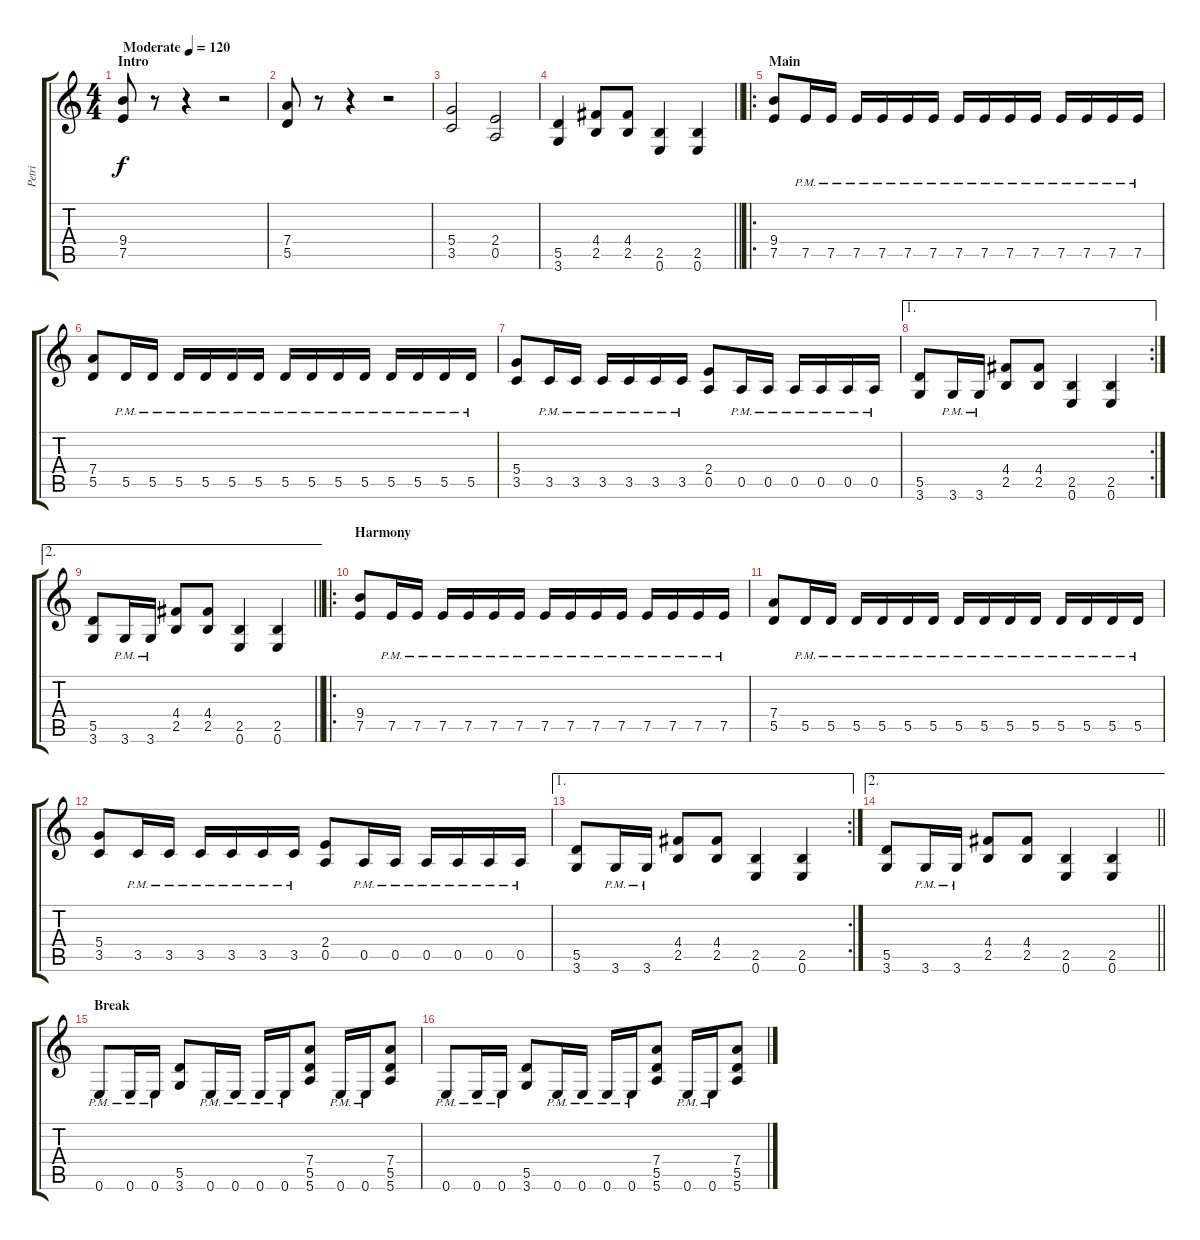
\track ("Petri" "Petri") {instrument distortionguitar}
\staff {score tabs}
\tuning (E4 B3 G3 D3 A2 E2) {hide}
\ts (4 4)
\section ("" "Intro")
\tempo (120 "Moderate")
\tempo 144
\tempo (120 "Moderate")
\clef g2
\ks c
(9.4 7.5).8{dy f instrument distortionguitar} r.8 r.4 r.2 |
(7.4 5.5).8 r.8 r.4 r.2 |
(5.4 3.5).2 (2.4 0.5).2 |
\barLineRight lightlight
(5.5 3.6).4 (4.4 2.5).8 (4.4 2.5).8 (2.5 0.6).4 (2.5 0.6).4 |
\ro
\section ("" "Main")
(9.4 7.5).8 7.5{pm}.16 7.5{pm}.16 7.5{pm}.16 7.5{pm}.16 7.5{pm}.16 7.5{pm}.16 7.5{pm}.16 7.5{pm}.16 7.5{pm}.16 7.5{pm}.16 7.5{pm}.16 7.5{pm}.16 7.5{pm}.16 7.5{pm}.16 |
(7.4 5.5).8 5.5{pm}.16 5.5{pm}.16 5.5{pm}.16 5.5{pm}.16 5.5{pm}.16 5.5{pm}.16 5.5{pm}.16 5.5{pm}.16 5.5{pm}.16 5.5{pm}.16 5.5{pm}.16 5.5{pm}.16 5.5{pm}.16 5.5{pm}.16 |
(5.4 3.5).8 3.5{pm}.16 3.5{pm}.16 3.5{pm}.16 3.5{pm}.16 3.5{pm}.16 3.5{pm}.16 (2.4 0.5).8 0.5{pm}.16 0.5{pm}.16 0.5{pm}.16 0.5{pm}.16 0.5{pm}.16 0.5{pm}.16 |
\ae 1
\rc 2
(5.5 3.6).8 3.6{pm}.16 3.6{pm}.16 (4.4 2.5).8 (4.4 2.5).8 (2.5 0.6).4 (2.5 0.6).4 |
\ae 2
\barLineRight lightlight
(5.5 3.6).8 3.6{pm}.16 3.6{pm}.16 (4.4 2.5).8 (4.4 2.5).8 (2.5 0.6).4 (2.5 0.6).4 |
\ro
\section ("" "Harmony")
(9.4 7.5).8 7.5{pm}.16 7.5{pm}.16 7.5{pm}.16 7.5{pm}.16 7.5{pm}.16 7.5{pm}.16 7.5{pm}.16 7.5{pm}.16 7.5{pm}.16 7.5{pm}.16 7.5{pm}.16 7.5{pm}.16 7.5{pm}.16 7.5{pm}.16 |
(7.4 5.5).8 5.5{pm}.16 5.5{pm}.16 5.5{pm}.16 5.5{pm}.16 5.5{pm}.16 5.5{pm}.16 5.5{pm}.16 5.5{pm}.16 5.5{pm}.16 5.5{pm}.16 5.5{pm}.16 5.5{pm}.16 5.5{pm}.16 5.5{pm}.16 |
(5.4 3.5).8 3.5{pm}.16 3.5{pm}.16 3.5{pm}.16 3.5{pm}.16 3.5{pm}.16 3.5{pm}.16 (2.4 0.5).8 0.5{pm}.16 0.5{pm}.16 0.5{pm}.16 0.5{pm}.16 0.5{pm}.16 0.5{pm}.16 |
\ae 1
\rc 2
(5.5 3.6).8 3.6{pm}.16 3.6{pm}.16 (4.4 2.5).8 (4.4 2.5).8 (2.5 0.6).4 (2.5 0.6).4 |
\ae 2
\barLineRight lightlight
(5.5 3.6).8 3.6{pm}.16 3.6{pm}.16 (4.4 2.5).8 (4.4 2.5).8 (2.5 0.6).4 (2.5 0.6).4 |
\section ("" "Break")
0.6{pm}.8 0.6{pm}.16 0.6{pm}.16 (5.5 3.6).8 0.6{pm}.16 0.6{pm}.16 0.6{pm}.16 0.6{pm}.16 (7.4 5.5 5.6).8 0.6{pm}.16 0.6{pm}.16 (7.4 5.5 5.6).8 |
0.6{pm}.8 0.6{pm}.16 0.6{pm}.16 (5.5 3.6).8 0.6{pm}.16 0.6{pm}.16 0.6{pm}.16 0.6{pm}.16 (7.4 5.5 5.6).8 0.6{pm}.16 0.6{pm}.16 (7.4 5.5 5.6).8
